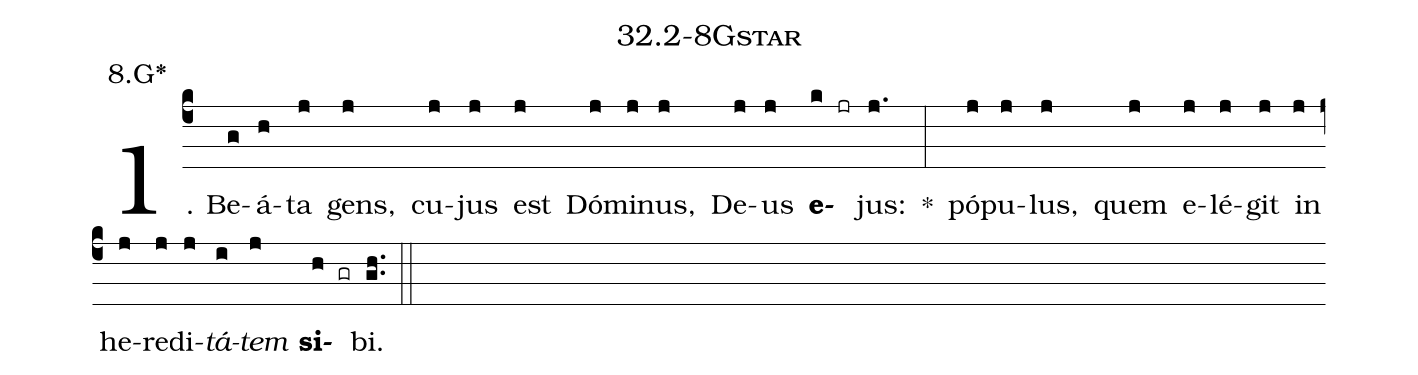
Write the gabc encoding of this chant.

name: 32.2-8Gstar;
annotation: 8.G*;
%%
(c4)1. Be(g)á(h)ta(j) gens,(j) cu(j)jus(j) est(j) Dó(j)mi(j)nus,(j) De(j)us(j) <b>e</b>(k jr)jus:(j.) *(:) pó(j)pu(j)lus,(j) quem(j) e(j)lé(j)git(j) in(j) he(j)re(j)di(j)<i>tá</i>(i)<i>tem</i>(j) <b>si</b>(h gr)bi.(gh..) (::)
